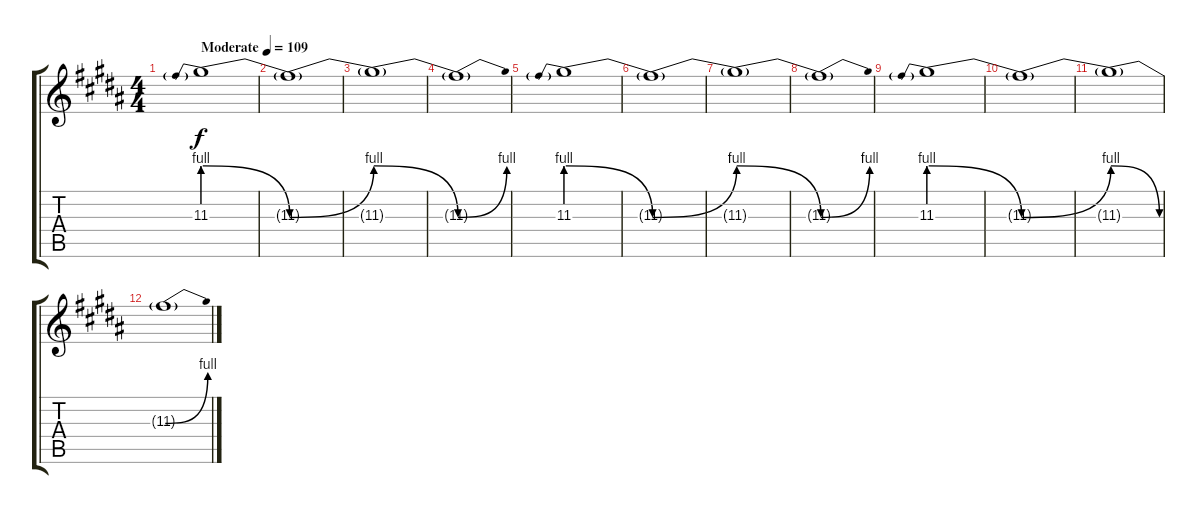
\track "" {instrument overdrivenguitar}
\staff {score tabs}
\tuning (E4 B3 G3 D3 A2 D2) {hide}
\ts (4 4)
\tempo (109 "Moderate")
\clef g2
\ks g#minor
11.3{be (prebendrelease 0 4 60 0)}.1{dy f instrument overdrivenguitar} |
11.3{be (bend 0 0 60 4) t}.1 |
11.3{be (release 0 4 60 0) t}.1 |
11.3{be (bend 0 0 60 4) t}.1 |
11.3{be (prebendrelease 0 4 60 0)}.1 |
11.3{be (bend 0 0 60 4) t}.1 |
11.3{be (release 0 4 60 0) t}.1 |
11.3{be (bend 0 0 60 4) t}.1 |
11.3{be (prebendrelease 0 4 60 0)}.1 |
11.3{be (bend 0 0 60 4) t}.1 |
11.3{be (release 0 4 60 0) t}.1 |
11.3{be (bend 0 0 60 4) t}.1
